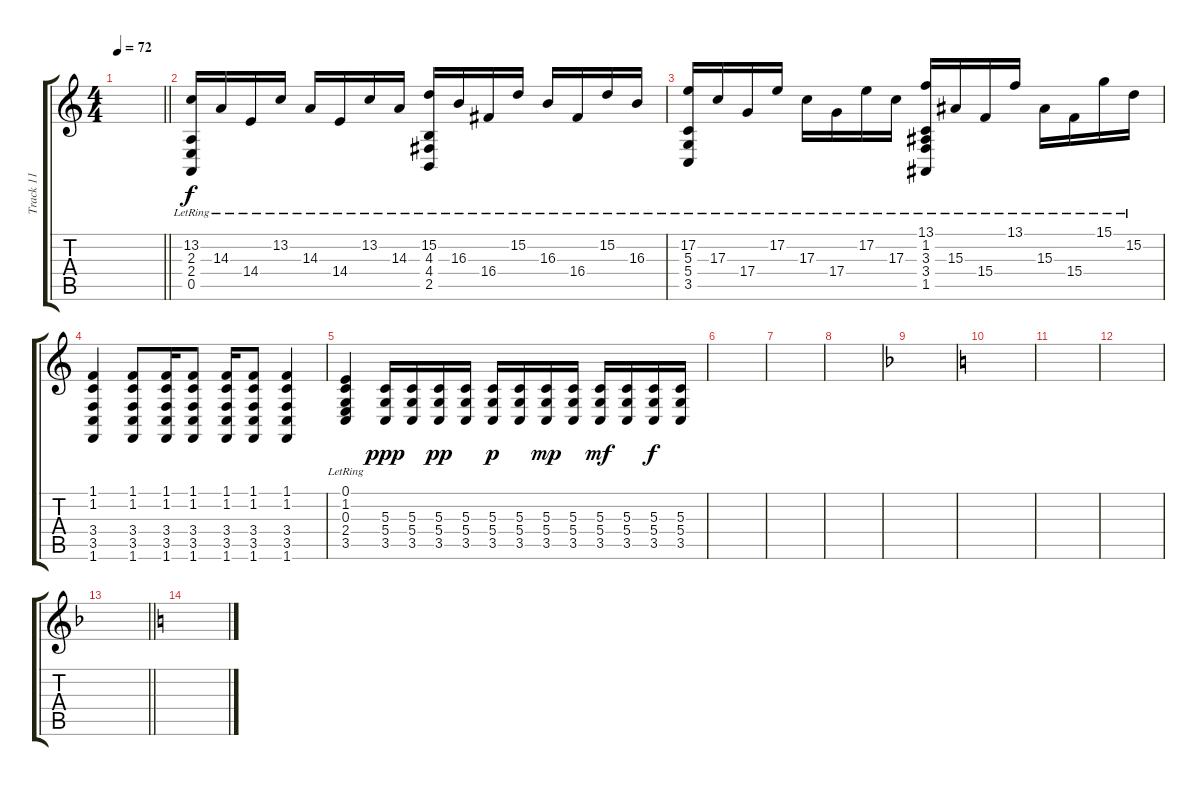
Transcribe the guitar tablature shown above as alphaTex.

\track ("Track 11" "Track 11") {instrument brightacousticpiano}
\staff {score tabs}
\tuning (E4 B3 G3 D3 A2 E2) {hide}
\ts (4 4)
\tempo 72
\clef g2
\barLineRight lightlight
\ks c
|
(13.2 2.3{lr} 2.4{lr} 0.5{lr}).16 14.3{lr}.16 14.4{lr}.16 13.2{lr}.16 14.3{lr}.16 14.4{lr}.16 13.2{lr}.16 14.3{lr}.16 (15.2{lr} 4.3{lr} 4.4{lr} 2.5{lr}).16 16.3{lr}.16 16.4{lr}.16 15.2{lr}.16 16.3{lr}.16 16.4{lr}.16 15.2{lr}.16 16.3{lr}.16 |
(17.2{lr} 5.3{lr} 5.4{lr} 3.5{lr}).16 17.3{lr}.16 17.4{lr}.16 17.2{lr}.16 17.3{lr}.16 17.4{lr}.16 17.2{lr}.16 17.3{lr}.16 (13.1{lr} 1.2{lr} 3.3{lr} 3.4{lr} 1.5{lr}).16 15.3{lr}.16 15.4{lr}.16 13.1{lr}.16 15.3{lr}.16 15.4{lr}.16 15.1{lr}.16 15.2{lr}.16 |
(1.1 1.2 3.4 3.5 1.6).4 (1.1 1.2 3.4 3.5 1.6).8 (1.1 1.2 3.4 3.5 1.6).16 (1.1 1.2 3.4 3.5 1.6).8 (1.1 1.2 3.4 3.5 1.6).16 (1.1 1.2 3.4 3.5 1.6).8 (1.1 1.2 3.4 3.5 1.6).4 |
(0.1{lr} 1.2{lr} 0.3{lr} 2.4{lr} 3.5{lr}).4{dy f} (5.3 5.4 3.5).16{dy ppp} (5.3 5.4 3.5).16 (5.3 5.4 3.5).16{dy pp} (5.3 5.4 3.5).16 (5.3 5.4 3.5).16{dy p} (5.3 5.4 3.5).16 (5.3 5.4 3.5).16{dy mp} (5.3 5.4 3.5).16 (5.3 5.4 3.5).16{dy mf} (5.3 5.4 3.5).16 (5.3 5.4 3.5).16{dy f} (5.3 5.4 3.5).16 |
|
|
|
\ks f
|
\ks c
|
|
|
\barLineRight lightlight
\ks f
|
\ks c
